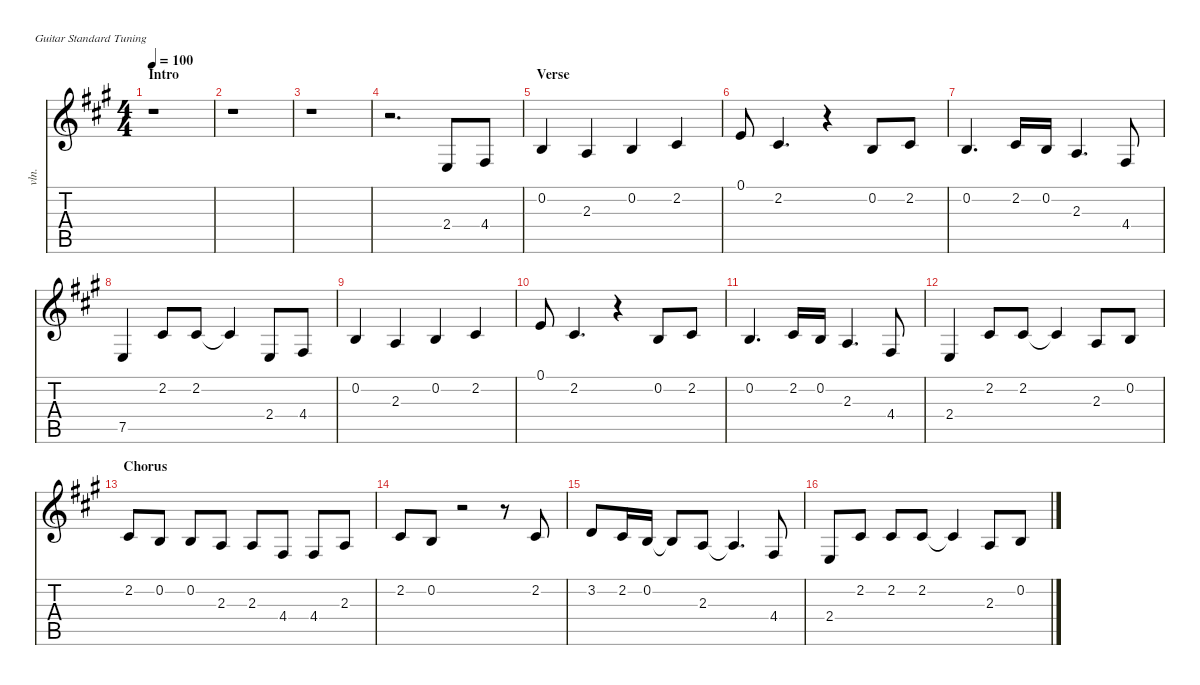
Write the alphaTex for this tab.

\defaultSystemsLayout 4
\hideDynamics
\bracketExtendMode nobrackets
\track ("John" "vln.") {instrument synthstrings1}
\staff {score tabs}
\tuning (E4 B3 G3 D3 A2 E2)
\ts (4 4)
\section ("" "Intro")
\tempo 100
\clef g2
\ks a
r.1{dy f instrument synthstrings1} |
r.1 |
r.1 |
r.2{d} 2.4{acc forcenatural}.8 4.4{acc #}.8 |
\section ("" "Verse")
0.2{acc forcenatural}.4 2.3{acc forcenatural}.4 0.2{acc forcenatural}.4 2.2{acc #}.4 |
0.1{acc forcenatural}.8 2.2{acc #}.4{d} r.4 0.2{acc forcenatural}.8 2.2{acc #}.8 |
0.2{acc forcenatural}.4{d} 2.2{acc #}.16 0.2{acc forcenatural}.16 2.3{acc forcenatural}.4{d} 4.4{acc #}.8 |
7.5{acc forcenatural}.4 2.2{acc #}.8 2.2{acc #}.8 2.2{t acc #}.4 2.4{acc forcenatural}.8 4.4{acc #}.8 |
0.2{acc forcenatural}.4 2.3{acc forcenatural}.4 0.2{acc forcenatural}.4 2.2{acc #}.4 |
0.1{acc forcenatural}.8 2.2{acc #}.4{d} r.4 0.2{acc forcenatural}.8 2.2{acc #}.8 |
0.2{acc forcenatural}.4{d} 2.2{acc #}.16 0.2{acc forcenatural}.16 2.3{acc forcenatural}.4{d} 4.4{acc #}.8 |
2.4{acc forcenatural}.4 2.2{acc #}.8 2.2{acc #}.8 2.2{t acc #}.4 2.3{acc forcenatural}.8 0.2{acc forcenatural}.8 |
\section ("" "Chorus")
2.2{acc #}.8 0.2{acc forcenatural}.8 0.2{acc forcenatural}.8 2.3{acc forcenatural}.8 2.3{acc forcenatural}.8 4.4{acc #}.8 4.4{acc #}.8 2.3{acc forcenatural}.8 |
2.2{acc #}.8 0.2{acc forcenatural}.8 r.2 r.8 2.2{acc #}.8 |
3.2{acc forcenatural}.8 2.2{acc #}.16 0.2{acc forcenatural}.16 0.2{t acc forcenatural}.8 2.3{acc forcenatural}.8 2.3{t acc forcenatural}.4{d} 4.4{acc #}.8 |
2.4{acc forcenatural}.8 2.2{acc #}.8 2.2{acc #}.8 2.2{acc #}.8 2.2{t acc #}.4 2.3{acc forcenatural}.8 0.2{acc forcenatural}.8
